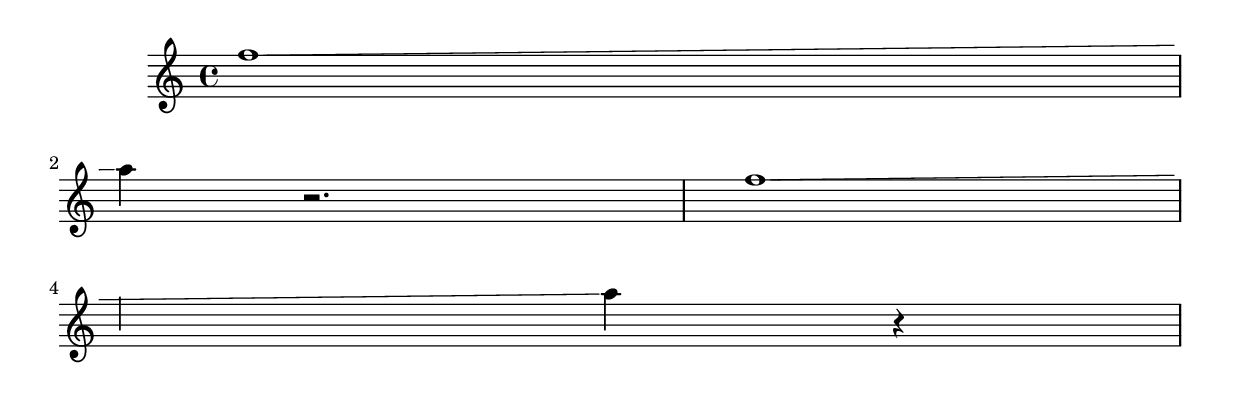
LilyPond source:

% DO NOT EDIT this file manually; it is automatically
% generated from Documentation/snippets/new
% Make any changes in Documentation/snippets/new/
% and then run scripts/auxiliar/makelsr.py
%
% This file is in the public domain.
%% Note: this file works from version 2.17.6
\version "2.17.30"

\header {
  lsrtags = "staff-notation, tweaks-and-overrides"

  texidoc = "
Setting the @code{breakable} property to @code{#t} in combination with
@code{after-line-breaking} allows a glissando to break if it occurs
at a line break:
"

  doctitle = "Making glissandi breakable"
} % begin verbatim


glissandoSkipOn = {
  \override NoteColumn.glissando-skip = ##t
  \hide NoteHead
  \override NoteHead.no-ledgers = ##t
}

\relative c'' {
  \override Glissando.breakable = ##t
  \override Glissando.after-line-breaking = ##t
  f1\glissando |
  \break
  a4 r2. |
  f1\glissando
  \once \glissandoSkipOn
  \break
  a2 a4 r4 |
}
